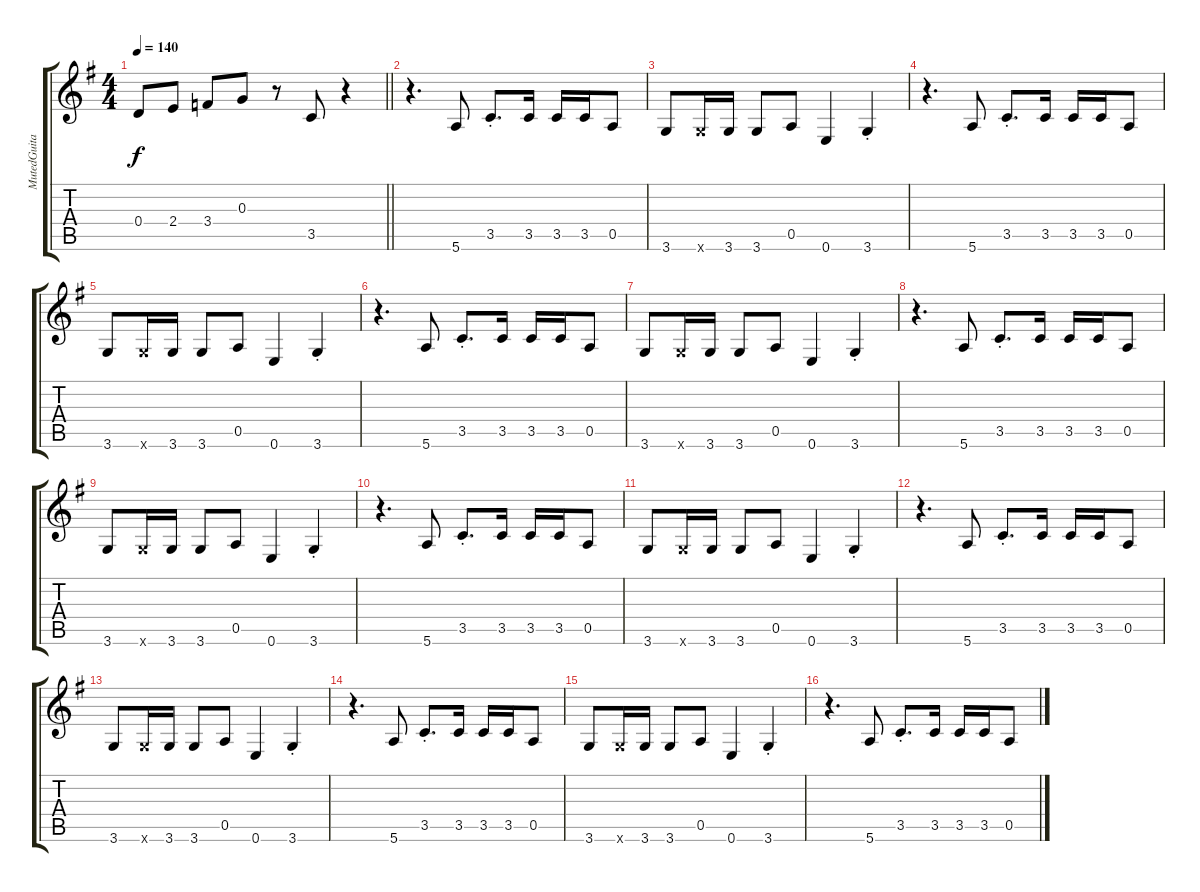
\track ("MutedGuitar" "MutedGuita") {instrument electricguitarmuted}
\staff {score tabs}
\tuning (E4 B3 G3 D3 A2 E2) {hide}
\ts (4 4)
\tempo 140
\clef g2
\barLineRight lightlight
\ks eminor
0.4.8{dy f} 2.4.8 3.4.8 0.3.8 r.8 3.5.8 r.4 |
\section ("" "")
r.4{d} 5.6.8 3.5{st}.8{d} 3.5.16 3.5.16 3.5.16 0.5.8 |
3.6.8 3.6{x}.16 3.6.16 3.6.8 0.5.8 0.6.4 3.6{st}.4 |
r.4{d} 5.6.8 3.5{st}.8{d} 3.5.16 3.5.16 3.5.16 0.5.8 |
3.6.8 3.6{x}.16 3.6.16 3.6.8 0.5.8 0.6.4 3.6{st}.4 |
r.4{d} 5.6.8 3.5{st}.8{d} 3.5.16 3.5.16 3.5.16 0.5.8 |
3.6.8 3.6{x}.16 3.6.16 3.6.8 0.5.8 0.6.4 3.6{st}.4 |
r.4{d} 5.6.8 3.5{st}.8{d} 3.5.16 3.5.16 3.5.16 0.5.8 |
3.6.8 3.6{x}.16 3.6.16 3.6.8 0.5.8 0.6.4 3.6{st}.4 |
r.4{d} 5.6.8 3.5{st}.8{d} 3.5.16 3.5.16 3.5.16 0.5.8 |
3.6.8 3.6{x}.16 3.6.16 3.6.8 0.5.8 0.6.4 3.6{st}.4 |
r.4{d} 5.6.8 3.5{st}.8{d} 3.5.16 3.5.16 3.5.16 0.5.8 |
3.6.8 3.6{x}.16 3.6.16 3.6.8 0.5.8 0.6.4 3.6{st}.4 |
r.4{d} 5.6.8 3.5{st}.8{d} 3.5.16 3.5.16 3.5.16 0.5.8 |
3.6.8 3.6{x}.16 3.6.16 3.6.8 0.5.8 0.6.4 3.6{st}.4 |
r.4{d} 5.6.8 3.5{st}.8{d} 3.5.16 3.5.16 3.5.16 0.5.8
